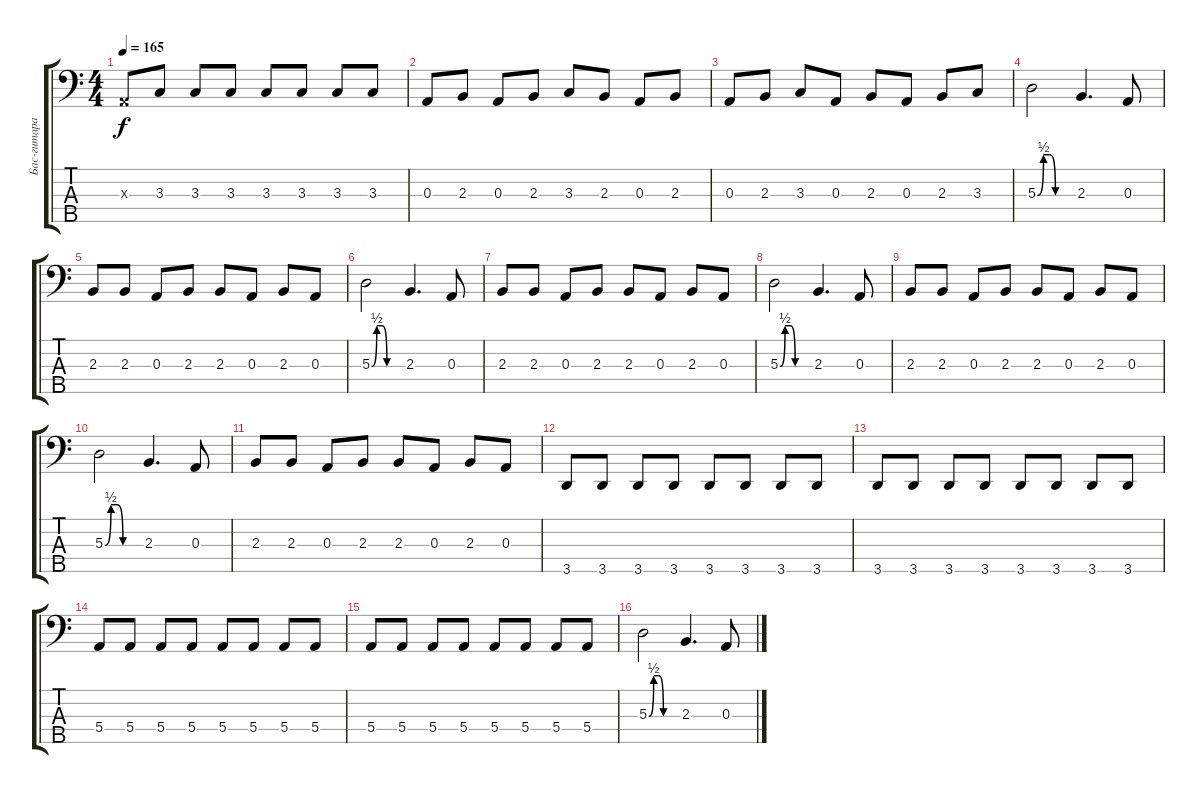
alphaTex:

\track ("Бас-гитара" "Бас-гитара") {instrument electricbassfinger}
\staff {score tabs}
\tuning (G2 D2 A1 E1 B0) {hide}
\ts (4 4)
\tempo 165
\clef f4
\ks c
0.3{x}.8{dy f} 3.3.8 3.3.8 3.3.8 3.3.8 3.3.8 3.3.8 3.3.8 |
0.3.8{volume 10} 2.3.8 0.3.8 2.3.8 3.3.8 2.3.8 0.3.8 2.3.8 |
0.3.8 2.3.8 3.3.8 0.3.8 2.3.8 0.3.8 2.3.8 3.3.8 |
5.3{be (custom 0 0 10 2 20 2 30 0 60 0)}.2{volume 8} 2.3.4{d} 0.3.8 |
2.3.8 2.3.8 0.3.8 2.3.8 2.3.8 0.3.8 2.3.8 0.3.8 |
5.3{be (custom 0 0 10 2 20 2 30 0 60 0)}.2 2.3.4{d} 0.3.8 |
2.3.8 2.3.8 0.3.8 2.3.8 2.3.8 0.3.8 2.3.8 0.3.8 |
5.3{be (custom 0 0 10 2 20 2 30 0 60 0)}.2 2.3.4{d} 0.3.8 |
2.3.8 2.3.8 0.3.8 2.3.8 2.3.8 0.3.8 2.3.8 0.3.8 |
5.3{be (custom 0 0 10 2 20 2 30 0 60 0)}.2 2.3.4{d} 0.3.8 |
2.3.8 2.3.8 0.3.8 2.3.8 2.3.8 0.3.8 2.3.8 0.3.8 |
3.5.8 3.5.8 3.5.8 3.5.8 3.5.8 3.5.8 3.5.8 3.5.8 |
3.5.8 3.5.8 3.5.8 3.5.8 3.5.8 3.5.8 3.5.8 3.5.8 |
5.4.8 5.4.8 5.4.8 5.4.8 5.4.8 5.4.8 5.4.8 5.4.8 |
5.4.8 5.4.8 5.4.8 5.4.8 5.4.8 5.4.8 5.4.8 5.4.8 |
5.3{be (custom 0 0 10 2 20 2 30 0 60 0)}.2 2.3.4{d} 0.3.8
